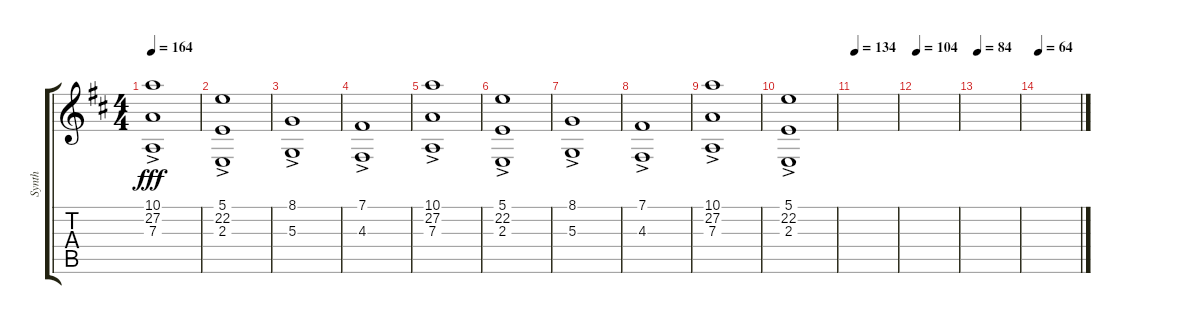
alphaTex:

\track ("Synth" "Synth") {instrument pad6metallic}
\staff {score tabs}
\tuning (B3 Gb3 D3 A2 E2 B1) {hide}
\ts (4 4)
\tempo 164
\clef g2
\ks bminor
(10.1{ac} 27.2 7.3).1{dy fff} |
(5.1{ac} 22.2 2.3).1 |
(8.1{ac} 5.3).1 |
(7.1{ac} 4.3).1 |
(10.1{ac} 27.2 7.3).1 |
(5.1{ac} 22.2 2.3).1 |
(8.1{ac} 5.3).1 |
(7.1{ac} 4.3).1 |
(10.1{ac} 27.2 7.3).1 |
(5.1{ac} 22.2 2.3).1 |
\tempo 134
|
\tempo 104
|
\tempo 84
|
\tempo 64
